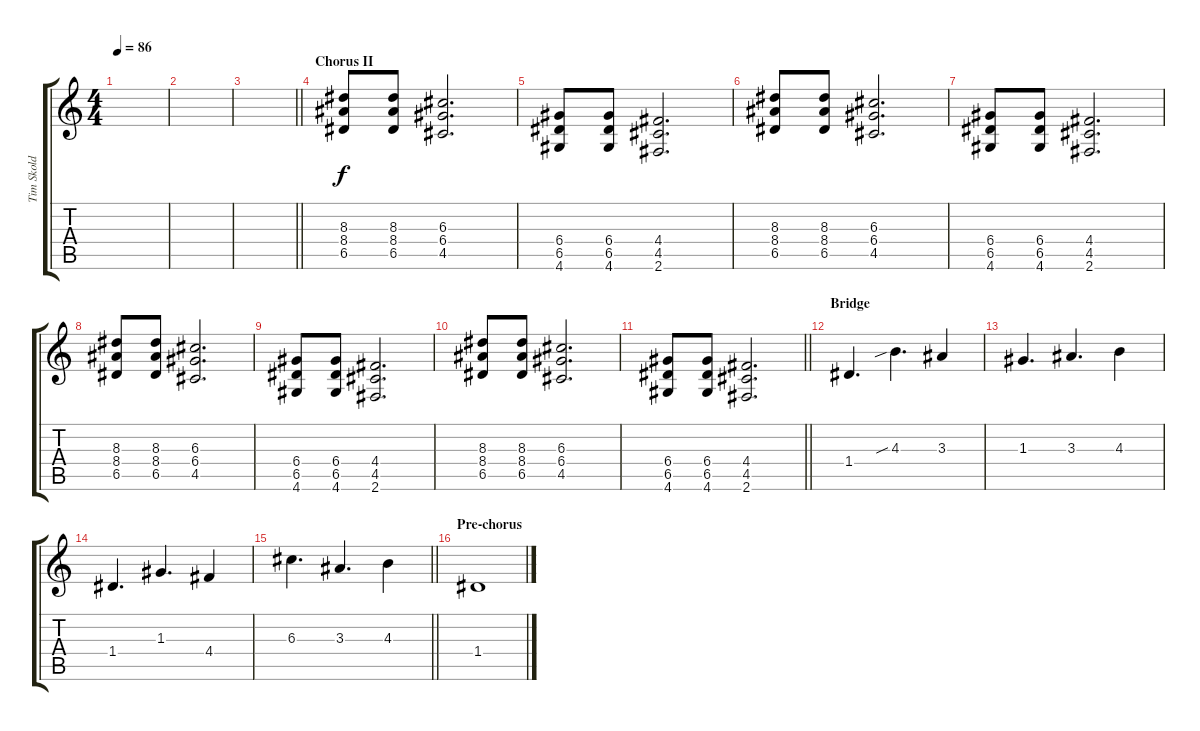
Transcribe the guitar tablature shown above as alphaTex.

\track ("Tim Skold I" "Tim Skold ") {instrument overdrivenguitar}
\staff {score tabs}
\tuning (E4 B3 G3 D3 A2 E2) {hide}
\ts (4 4)
\tempo 86
\clef g2
\ks c
|
|
\barLineRight lightlight
|
\section ("" "Chorus II")
(8.3 8.4 6.5).8{volume 7 instrument overdrivenguitar} (8.3 8.4 6.5).8 (6.3 6.4 4.5).2{d} |
(6.4 6.5 4.6).8 (6.4 6.5 4.6).8 (4.4 4.5 2.6).2{d} |
(8.3 8.4 6.5).8 (8.3 8.4 6.5).8 (6.3 6.4 4.5).2{d} |
(6.4 6.5 4.6).8 (6.4 6.5 4.6).8 (4.4 4.5 2.6).2{d} |
(8.3 8.4 6.5).8{volume 7 instrument overdrivenguitar} (8.3 8.4 6.5).8 (6.3 6.4 4.5).2{d} |
(6.4 6.5 4.6).8 (6.4 6.5 4.6).8 (4.4 4.5 2.6).2{d} |
(8.3 8.4 6.5).8 (8.3 8.4 6.5).8 (6.3 6.4 4.5).2{d} |
\barLineRight lightlight
(6.4 6.5 4.6).8 (6.4 6.5 4.6).8 (4.4 4.5 2.6).2{d} |
\section ("" "Bridge")
1.4.4{d volume 4 instrument overdrivenguitar} 4.3{sib}.4{d} 3.3.4 |
1.3.4{d} 3.3.4{d} 4.3.4 |
1.4.4{d} 1.3.4{d} 4.4.4 |
\barLineRight lightlight
6.3.4{d} 3.3.4{d} 4.3.4 |
\section ("" "Pre-chorus")
1.4.1
